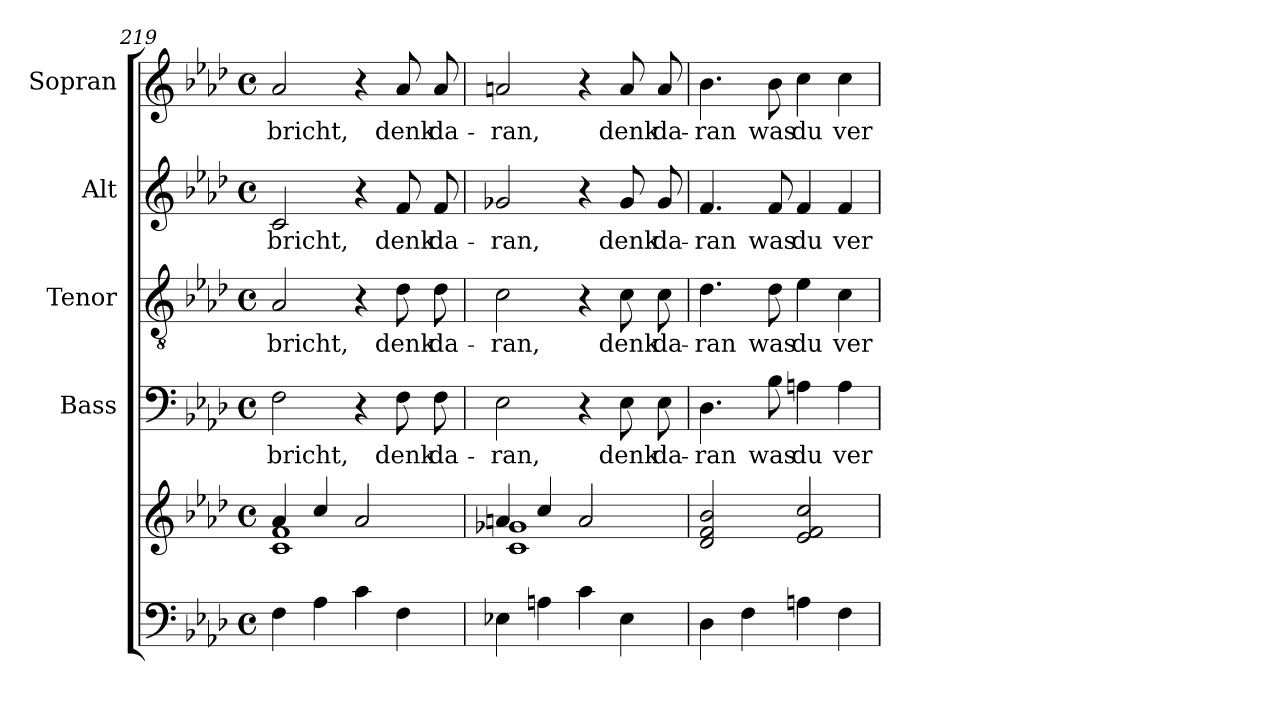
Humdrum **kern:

**kern	**kern	**kern	**text	**kern	**text	**kern	**text	**kern	**text
*part5	*part5	*part4	*part4	*part3	*part3	*part2	*part2	*part1	*part1
*staff6	*staff5	*staff4	*staff4	*staff3	*staff3	*staff2	*staff2	*staff1	*staff1
*	*	*I"Bass	*	*I"Tenor	*	*I"Alt	*	*I"Sopran	*
*	*	*I'B.	*	*I'T.	*	*I'A.	*	*I'S.	*
*clefF4	*clefG2	*clefF4	*	*clefGv2	*	*clefG2	*	*clefG2	*
*k[b-e-a-d-]	*k[b-e-a-d-]	*k[b-e-a-d-]	*	*k[b-e-a-d-]	*	*k[b-e-a-d-]	*	*k[b-e-a-d-]	*
*A-:	*A-:	*A-:	*	*A-:	*	*A-:	*	*A-:	*
*M4/4	*M4/4	*M4/4	*	*M4/4	*	*M4/4	*	*M4/4	*
*met(c)	*met(c)	*met(c)	*	*met(c)	*	*met(c)	*	*met(c)	*
=219	=219	=219	=219	=219	=219	=219	=219	=219	=219
*	*^	*	*	*	*	*	*	*	*
!	!	!	!	!LO:LY:b	!	!LO:LY:b	!	!LO:LY:b	!	!LO:LY:b
4F\	4a-/	1c 1f	2F\	bricht,	2A-/	bricht,	2c/	bricht,	2a-/	bricht,
4A-\	4cc/	.	.	.	.	.	.	.	.	.
4c\	2a-/	.	4r	.	4r	.	4r	.	4r	.
!	!	!	!	!LO:LY:b	!	!LO:LY:b	!	!LO:LY:b	!	!LO:LY:b
4F\	.	.	8F\	denk	8d-\	denk	8f/	denk	8a-/	denk
!	!	!	!	!LO:LY:b	!	!LO:LY:b	!	!LO:LY:b	!	!LO:LY:b
.	.	.	8F\	da-	8d-\	da-	8f/	da-	8a-/	da-
=220	=220	=220	=220	=220	=220	=220	=220	=220	=220	=220
!	!	!	!	!LO:LY:b	!	!LO:LY:b	!	!LO:LY:b	!	!LO:LY:b
4E-X\	4an/	1c 1g-X	2E-\	-ran,	2c\	-ran,	2g-X/	-ran,	2an/	-ran,
4An\	4cc/	.	.	.	.	.	.	.	.	.
4c\	2a/	.	4r	.	4r	.	4r	.	4r	.
!	!	!	!	!LO:LY:b	!	!LO:LY:b	!	!LO:LY:b	!	!LO:LY:b
4E-\	.	.	8E-\	denk	8c\	denk	8g-/	denk	8a/	denk
!	!	!	!	!LO:LY:b	!	!LO:LY:b	!	!LO:LY:b	!	!LO:LY:b
.	.	.	8E-\	da-	8c\	da-	8g-/	da-	8a/	da-
*	*v	*v	*	*	*	*	*	*	*	*
!!LO:LB:g=z
=221	=221	=221	=221	=221	=221	=221	=221	=221	=221
!	!	!	!LO:LY:b	!	!LO:LY:b	!	!LO:LY:b	!	!LO:LY:b
4D-\	2d-/ 2f/ 2b-/	4.D-\	-ran	4.d-\	-ran	4.f/	-ran	4.b-\	-ran
4F\	.	.	.	.	.	.	.	.	.
!	!	!	!LO:LY:b	!	!LO:LY:b	!	!LO:LY:b	!	!LO:LY:b
.	.	8B-\	was	8d-\	was	8f/	was	8b-\	was
!	!	!	!LO:LY:b	!	!LO:LY:b	!	!LO:LY:b	!	!LO:LY:b
4An\	2e-/ 2f/ 2cc/	4An\	du	4e-\	du	4f/	du	4cc\	du
!	!	!	!LO:LY:b	!	!LO:LY:b	!	!LO:LY:b	!	!LO:LY:b
4F\	.	4A\	ver-	4c\	ver-	4f/	ver-	4cc\	ver-
=	=	=	=	=	=	=	=	=	=
*-	*-	*-	*-	*-	*-	*-	*-	*-	*-
